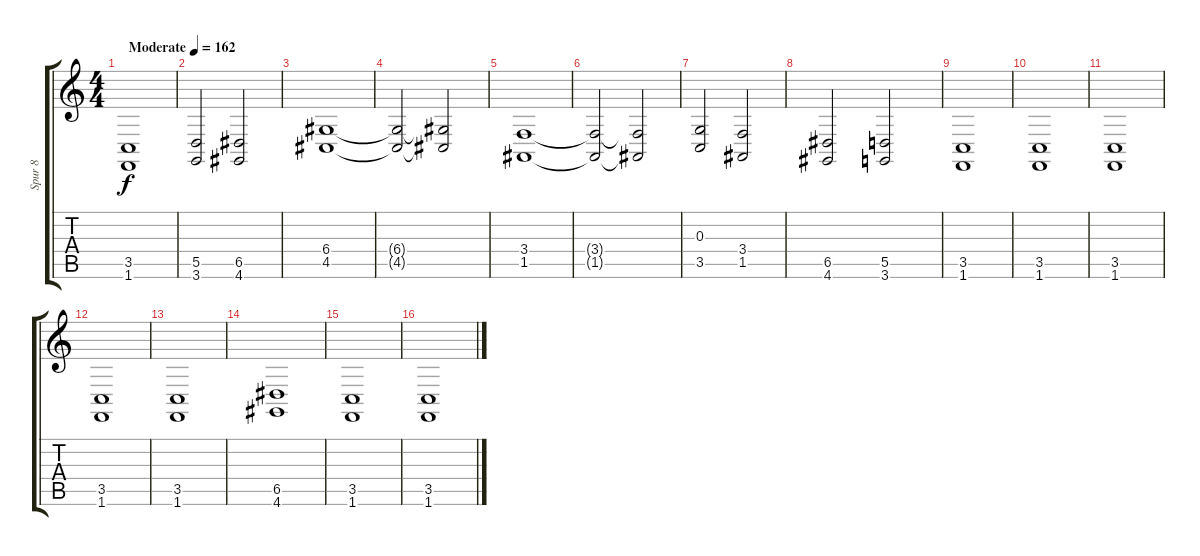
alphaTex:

\track ("Spur 8" "Spur 8") {instrument acousticgrandpiano}
\staff {score tabs}
\tuning (E4 B3 G3 D3 A2 E2) {hide}
\ts (4 4)
\tempo (162 "Moderate")
\clef g2
\ks c
(3.5 1.6).1{dy f instrument acousticgrandpiano} |
(5.5 3.6).2 (6.5 4.6).2 |
(6.4 4.5).1 |
(6.4{t} 4.5{t}).2 (6.4{t} 4.5{t}).2 |
(3.4 1.5).1 |
(3.4{t} 1.5{t}).2 (3.4{t} 1.5{t}).2 |
(0.3 3.5).2 (3.4 1.5).2 |
(6.5 4.6).2 (5.5 3.6).2 |
(3.5 1.6).1 |
(3.5 1.6).1 |
(3.5 1.6).1 |
(3.5 1.6).1 |
(3.5 1.6).1 |
(6.5 4.6).1 |
(3.5 1.6).1 |
(3.5 1.6).1
